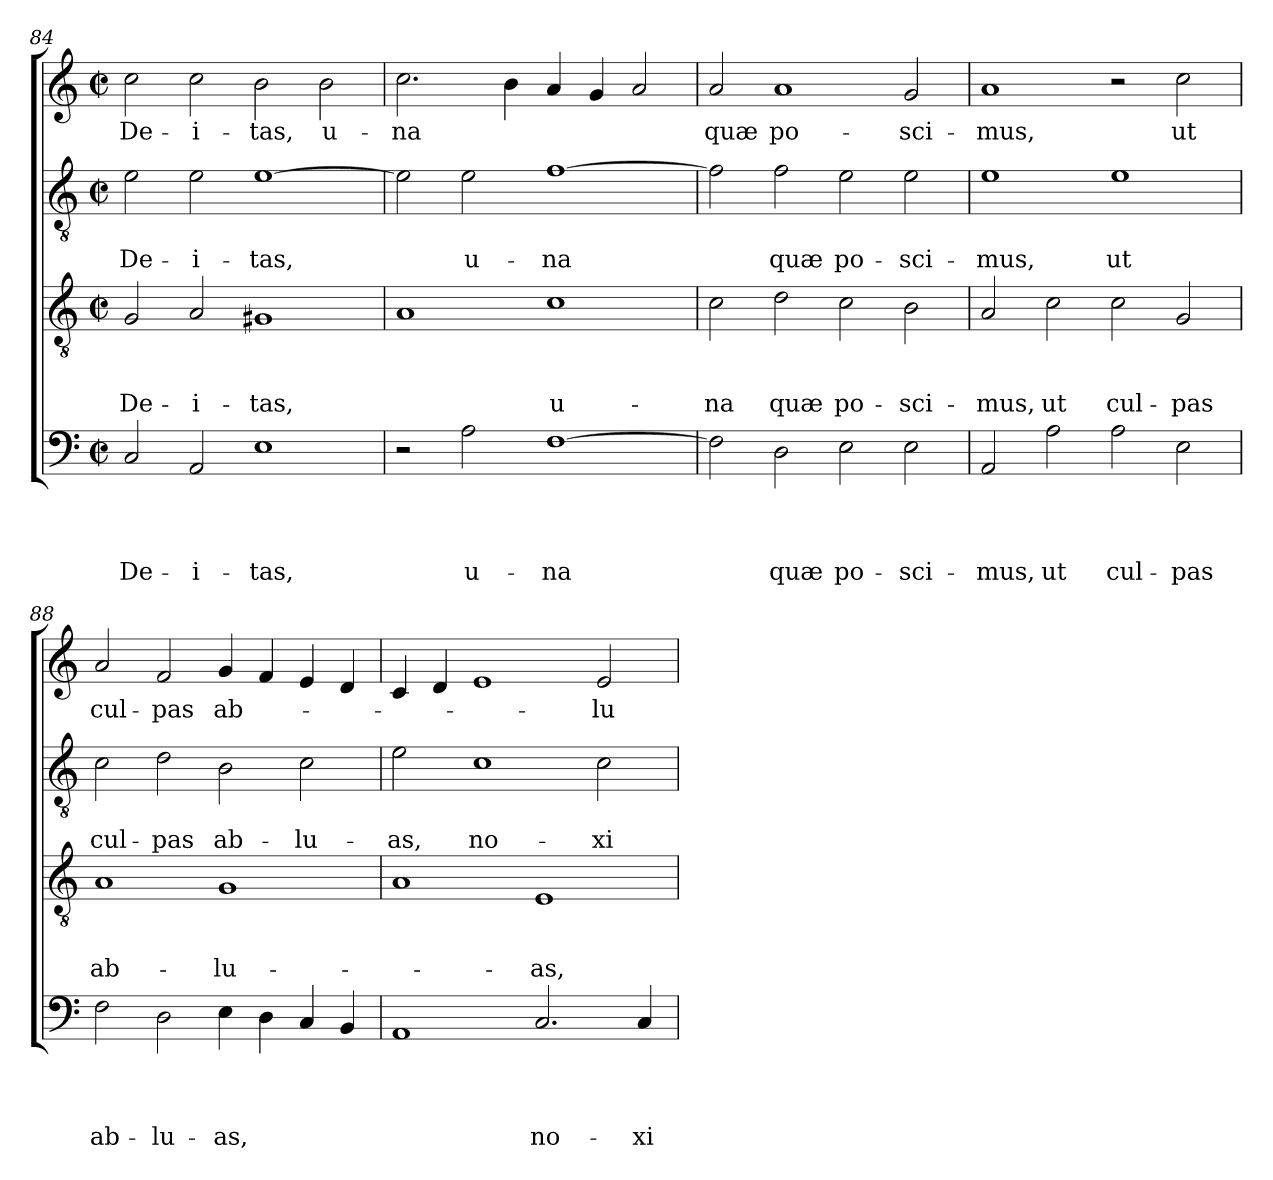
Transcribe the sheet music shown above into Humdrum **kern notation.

**kern	**text	**text	**text	**text	**kern	**text	**text	**text	**kern	**text	**text	**kern	**text
*part4	*part4	*part4	*part4	*part4	*part3	*part3	*part3	*part3	*part2	*part2	*part2	*part1	*part1
*staff4	*staff4	*staff4	*staff4	*staff4	*staff3	*staff3	*staff3	*staff3	*staff2	*staff2	*staff2	*staff1	*staff1
*clefF4	*	*	*	*	*clefGv2	*	*	*	*clefGv2	*	*	*clefG2	*
*k[]	*	*	*	*	*k[]	*	*	*	*k[]	*	*	*k[]	*
*C:	*	*	*	*	*C:	*	*	*	*C:	*	*	*C:	*
*M2/2	*	*	*	*	*M2/2	*	*	*	*M2/2	*	*	*M2/2	*
*met(c|)	*	*	*	*	*met(c|)	*	*	*	*met(c|)	*	*	*met(c|)	*
=84	=84	=84	=84	=84	=84	=84	=84	=84	=84	=84	=84	=84	=84
!	!	!	!	!LO:LY:b	!	!	!	!LO:LY:b	!	!	!LO:LY:b	!	!LO:LY:b
2C/	.	.	.	De-	2G/	.	.	De-	2e\	.	De-	2cc\	De-
!	!	!	!	!LO:LY:b	!	!	!	!LO:LY:b	!	!	!LO:LY:b	!	!LO:LY:b
2AA/	.	.	.	-i-	2A/	.	.	-i-	2e\	.	-i-	2cc\	-i-
!	!	!	!	!LO:LY:b	!	!	!	!LO:LY:b	!	!	!LO:LY:b	!	!LO:LY:b
1E	.	.	.	-tas,	1G#X	.	.	-tas,	[1e	.	-tas,	2b\	-tas,
!	!	!	!	!	!	!	!	!	!	!	!	!	!LO:LY:b
.	.	.	.	.	.	.	.	.	.	.	.	2b\	u-
=85	=85	=85	=85	=85	=85	=85	=85	=85	=85	=85	=85	=85	=85
!	!	!	!	!	!	!	!	!	!	!	!	!	!LO:LY:b
2r	.	.	.	.	1A	.	.	.	2e\]	.	.	2.cc\	-na
!	!	!	!	!LO:LY:b	!	!	!	!	!	!	!LO:LY:b	!	!
2A\	.	.	.	u-	.	.	.	.	2e\	.	u-	.	.
.	.	.	.	.	.	.	.	.	.	.	.	4b\	.
!	!	!	!	!LO:LY:b	!	!	!	!LO:LY:b	!	!	!LO:LY:b	!	!
[1F	.	.	.	-na	1c	.	.	u-	[1f	.	-na	4a/	.
.	.	.	.	.	.	.	.	.	.	.	.	4g/	.
.	.	.	.	.	.	.	.	.	.	.	.	2a/	.
=86	=86	=86	=86	=86	=86	=86	=86	=86	=86	=86	=86	=86	=86
!	!	!	!	!	!	!	!	!LO:LY:b	!	!	!	!	!LO:LY:b
2F\]	.	.	.	.	2c\	.	.	-na	2f\]	.	.	2a/	quæ
!	!	!	!	!LO:LY:b	!	!	!	!LO:LY:b	!	!	!LO:LY:b	!	!LO:LY:b
2D\	.	.	.	quæ	2d\	.	.	quæ	2f\	.	quæ	1a	po-
!	!	!	!	!LO:LY:b	!	!	!	!LO:LY:b	!	!	!LO:LY:b	!	!
2E\	.	.	.	po-	2c\	.	.	po-	2e\	.	po-	.	.
!	!	!	!	!LO:LY:b	!	!	!	!LO:LY:b	!	!	!LO:LY:b	!	!LO:LY:b
2E\	.	.	.	-sci-	2B\	.	.	-sci-	2e\	.	-sci-	2g/	-sci-
!!LO:LB:g=z
=87	=87	=87	=87	=87	=87	=87	=87	=87	=87	=87	=87	=87	=87
!	!	!	!	!LO:LY:b	!	!	!	!LO:LY:b	!	!	!LO:LY:b	!	!LO:LY:b
2AA/	.	.	.	-mus,	2A/	.	.	-mus,	1e	.	-mus,	1a	-mus,
!	!	!	!	!LO:LY:b	!	!	!	!LO:LY:b	!	!	!	!	!
2A\	.	.	.	ut	2c\	.	.	ut	.	.	.	.	.
!	!	!	!	!LO:LY:b	!	!	!	!LO:LY:b	!	!	!LO:LY:b	!	!
2A\	.	.	.	cul-	2c\	.	.	cul-	1e	.	ut	2r	.
!	!	!	!	!LO:LY:b	!	!	!	!LO:LY:b	!	!	!	!	!LO:LY:b
2E\	.	.	.	-pas	2G/	.	.	-pas	.	.	.	2cc\	ut
=88	=88	=88	=88	=88	=88	=88	=88	=88	=88	=88	=88	=88	=88
!	!	!	!	!LO:LY:b	!	!	!	!LO:LY:b	!	!	!LO:LY:b	!	!LO:LY:b
2F\	.	.	.	ab-	1A	.	.	ab-	2c\	.	cul-	2a/	cul-
!	!	!	!	!LO:LY:b	!	!	!	!	!	!	!LO:LY:b	!	!LO:LY:b
2D\	.	.	.	-lu-	.	.	.	.	2d\	.	-pas	2f/	-pas
!	!	!	!	!LO:LY:b	!	!	!	!LO:LY:b	!	!	!LO:LY:b	!	!LO:LY:b
4E\	.	.	.	-as,	1G	.	.	-lu-	2B\	.	ab-	4g/	ab-
4D\	.	.	.	.	.	.	.	.	.	.	.	4f/	.
!	!	!	!	!	!	!	!	!	!	!	!LO:LY:b	!	!
4C/	.	.	.	.	.	.	.	.	2c\	.	-lu-	4e/	.
4BB/	.	.	.	.	.	.	.	.	.	.	.	4d/	.
=89	=89	=89	=89	=89	=89	=89	=89	=89	=89	=89	=89	=89	=89
!	!	!	!	!	!	!	!	!	!	!	!LO:LY:b	!	!
1AA	.	.	.	.	1A	.	.	.	2e\	.	-as,	4c/	.
.	.	.	.	.	.	.	.	.	.	.	.	4d/	.
!	!	!	!	!	!	!	!	!	!	!	!LO:LY:b	!	!
.	.	.	.	.	.	.	.	.	1c	.	no-	1e	.
!	!	!	!	!LO:LY:b	!	!	!	!LO:LY:b	!	!	!	!	!
2.C/	.	.	.	no-	1E	.	.	-as,	.	.	.	.	.
!	!	!	!	!	!	!	!	!	!	!	!LO:LY:b	!	!LO:LY:b
.	.	.	.	.	.	.	.	.	2c\	.	-xi-	2e/	-lu-
!	!	!	!	!LO:LY:b	!	!	!	!	!	!	!	!	!
4C/	.	.	.	-xi-	.	.	.	.	.	.	.	.	.
=	=	=	=	=	=	=	=	=	=	=	=	=	=
*-	*-	*-	*-	*-	*-	*-	*-	*-	*-	*-	*-	*-	*-
